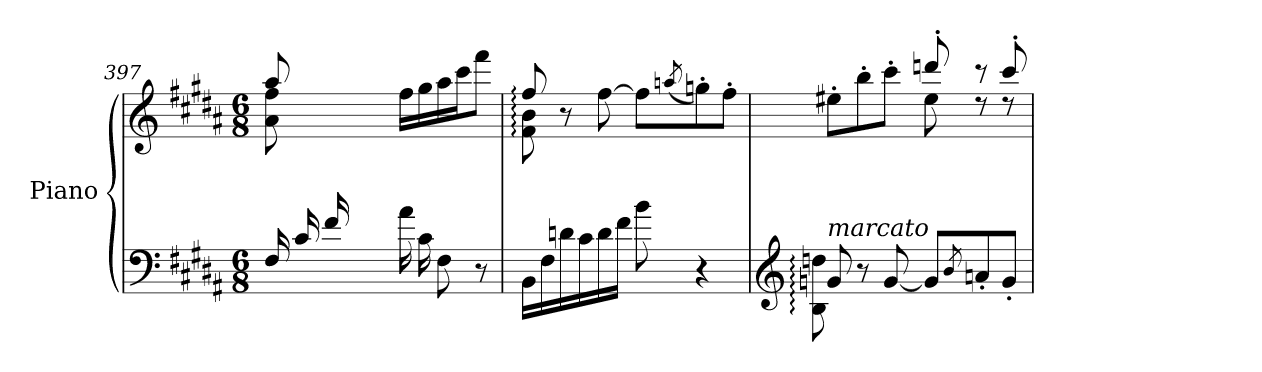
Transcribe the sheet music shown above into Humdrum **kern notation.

**kern	**kern
*part1	*part1
*staff2	*staff1
*I"Piano	*
*I'Pno.	*
*clefF4	*clefG2
*k[f#c#g#d#a#]	*k[f#c#g#d#a#]
*M6/8	*M6/8
=397	=397
*	*^
*	*	*^
16F#/LL	8aa#/	8a#\ 8ff#\	8.ryy
16c#/	.	.	.
16f#/	8ryy	8rffyy	.
8.ryy	.	.	16g#\
.	8ryy	8rffyy	16a#\
.	.	.	16cc#\JJ
16a#\LL	16ff#\LL	4ryy	4.ryy
16c#\J	16gg#\	.	.
8F#\J	16aa#\	.	.
.	16ccc#\J	.	.
8r	(8fff#\J	8ryy	.
=398	=398	=398	=398
16BB\LL	8ff#/	8f#\ 8b\	16f#!yy: 16b!yy: 16ff#!yy:
16F#\	.	.	16reyy
16dn\	8r	8rffyy	8reyy
16c#\	.	.	.
16d\	[8ff#\	8ryy	8ryy
16f#\JJ	.	.	.
8b\	8ff#\L]	4ryy	4ryy
.	(8qaan/	.	.
4r	8ggn'\)	.	.
.	8ff#'\J	8ryy	8ryy
*	*v	*v	*v
!!LO:LB:g=z
=399	=399
*clefG2	*
*^	*^
*	*^	*	*^
!LO:TX:a:i:t=marcato	!	!	!	!	!
*	*	*	*	*v	*v
8gn/	8B\ 8ddn\	8Byy: 8gyy: 8ddyy:	8ee#X'\L	4.rddyy
8r	8reyy	8ryy	8bb'\	.
[8g/	8reyy	2ryy	8ccc#'\J	.
8g/L]	4reyy	.	8dddn'/	8ee#\
8qb/	.	.	.	.
8an'/	.	.	8r	8rdd
8g'/J	8reyy	.	8ccc#'/	8rdd
*v	*v	*v	*	*
*	*v	*v
=	=
*-	*-
